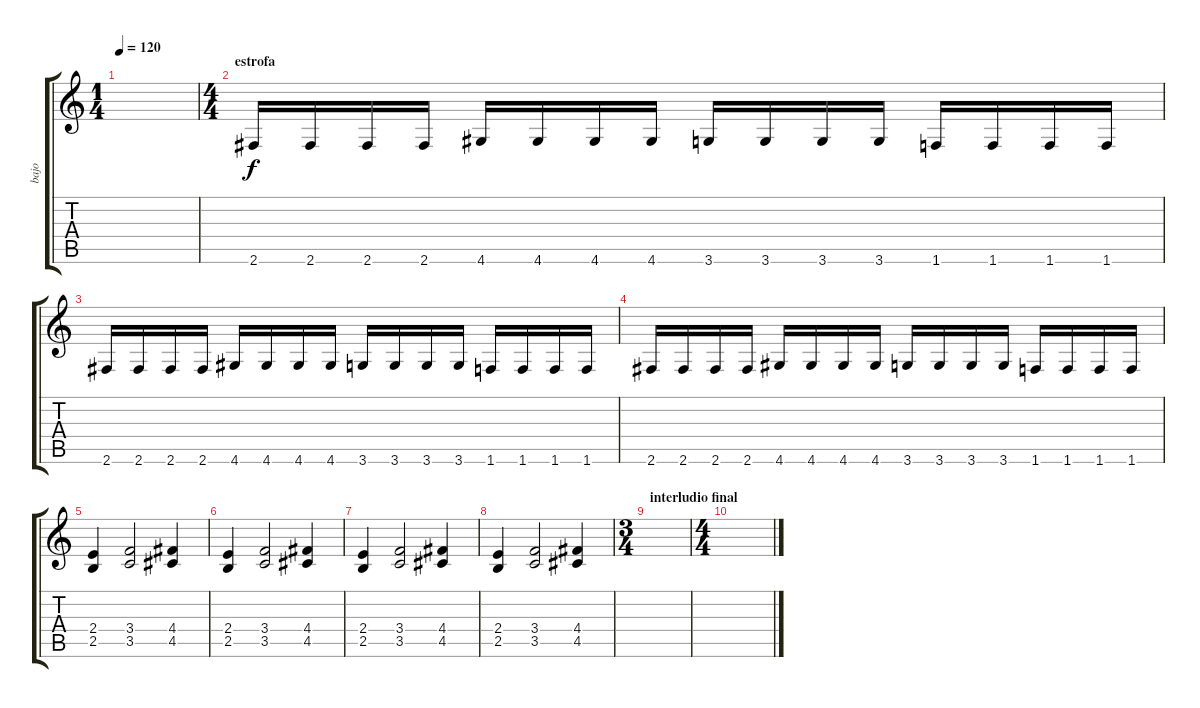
\track ("bajo" "bajo") {instrument electricbassfinger}
\staff {score tabs}
\tuning (E4 B3 G3 D3 A2 E2) {hide}
\ts (1 4)
\tempo 120
\clef g2
\ks c
|
\ts (4 4)
\section ("" "estrofa")
2.6.16 2.6.16 2.6.16 2.6.16 4.6.16 4.6.16 4.6.16 4.6.16 3.6.16 3.6.16 3.6.16 3.6.16 1.6.16 1.6.16 1.6.16 1.6.16 |
2.6.16 2.6.16 2.6.16 2.6.16 4.6.16 4.6.16 4.6.16 4.6.16 3.6.16 3.6.16 3.6.16 3.6.16 1.6.16 1.6.16 1.6.16 1.6.16 |
2.6.16 2.6.16 2.6.16 2.6.16 4.6.16 4.6.16 4.6.16 4.6.16 3.6.16 3.6.16 3.6.16 3.6.16 1.6.16 1.6.16 1.6.16 1.6.16 |
(2.4 2.5).4 (3.4 3.5).2 (4.4 4.5).4 |
(2.4 2.5).4 (3.4 3.5).2 (4.4 4.5).4 |
(2.4 2.5).4 (3.4 3.5).2 (4.4 4.5).4 |
(2.4 2.5).4 (3.4 3.5).2 (4.4 4.5).4 |
\ts (3 4)
\section ("" "interludio final")
|
\ts (4 4)
